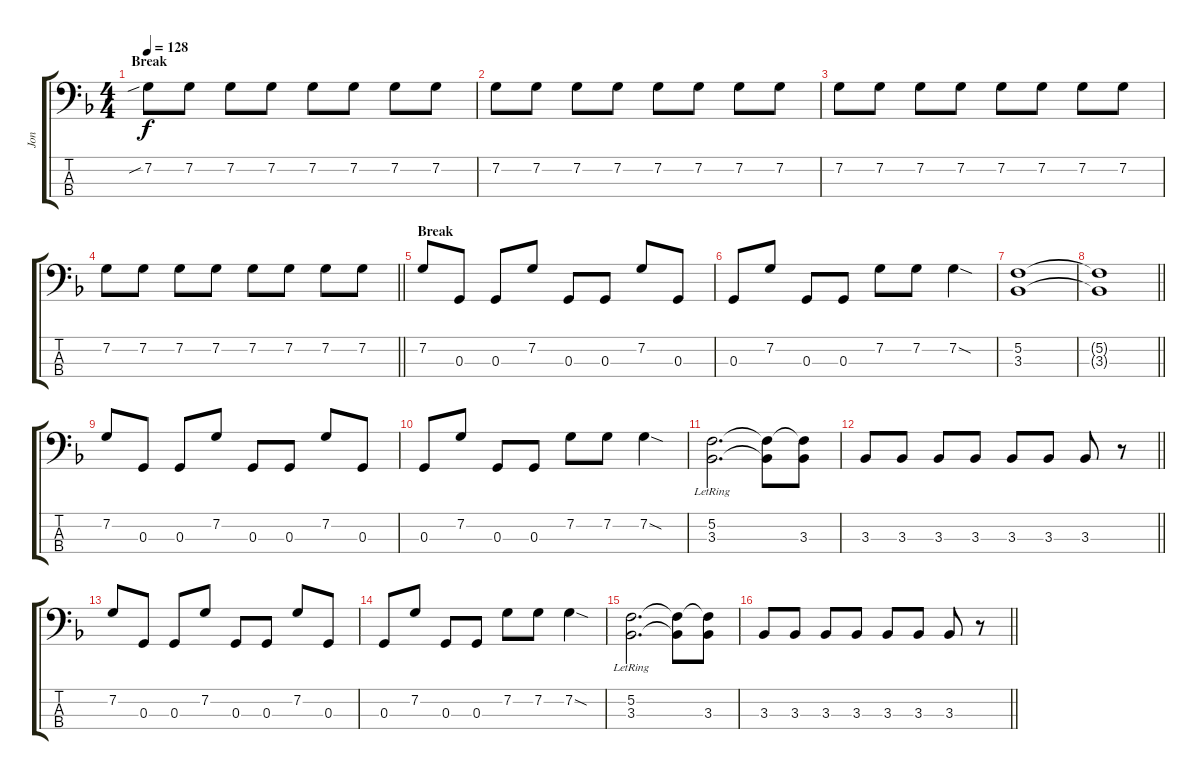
\track ("Jon" "Jon") {instrument electricbassfinger}
\staff {score tabs}
\tuning (F2 C2 G1 D1) {hide}
\ts (4 4)
\section ("" "Break")
\tempo 128
\clef f4
\ks dminor
7.2{sib}.8{dy f} 7.2.8 7.2.8 7.2.8 7.2.8 7.2.8 7.2.8 7.2.8 |
7.2.8 7.2.8 7.2.8 7.2.8 7.2.8 7.2.8 7.2.8 7.2.8 |
7.2.8 7.2.8 7.2.8 7.2.8 7.2.8 7.2.8 7.2.8 7.2.8 |
\barLineRight lightlight
7.2.8 7.2.8 7.2.8 7.2.8 7.2.8 7.2.8 7.2.8 7.2.8 |
\section ("" "Break")
7.2.8 0.3.8 0.3.8 7.2.8 0.3.8 0.3.8 7.2.8 0.3.8 |
0.3.8 7.2.8 0.3.8 0.3.8 7.2.8 7.2.8 7.2{sod}.4 |
(5.2 3.3).1 |
\barLineRight lightlight
(5.2{t} 3.3{t}).1 |
7.2.8 0.3.8 0.3.8 7.2.8 0.3.8 0.3.8 7.2.8 0.3.8 |
0.3.8 7.2.8 0.3.8 0.3.8 7.2.8 7.2.8 7.2{sod}.4 |
(5.2{lr} 3.3).2{d} (5.2{t} 3.3{t}).8 (5.2{t} 3.3).8 |
\barLineRight lightlight
3.3.8 3.3.8 3.3.8 3.3.8 3.3.8 3.3.8 3.3.8 r.8 |
7.2.8 0.3.8 0.3.8 7.2.8 0.3.8 0.3.8 7.2.8 0.3.8 |
0.3.8 7.2.8 0.3.8 0.3.8 7.2.8 7.2.8 7.2{sod}.4 |
(5.2{lr} 3.3).2{d} (5.2{t} 3.3{t}).8 (5.2{t} 3.3).8 |
\barLineRight lightlight
3.3.8 3.3.8 3.3.8 3.3.8 3.3.8 3.3.8 3.3.8 r.8
